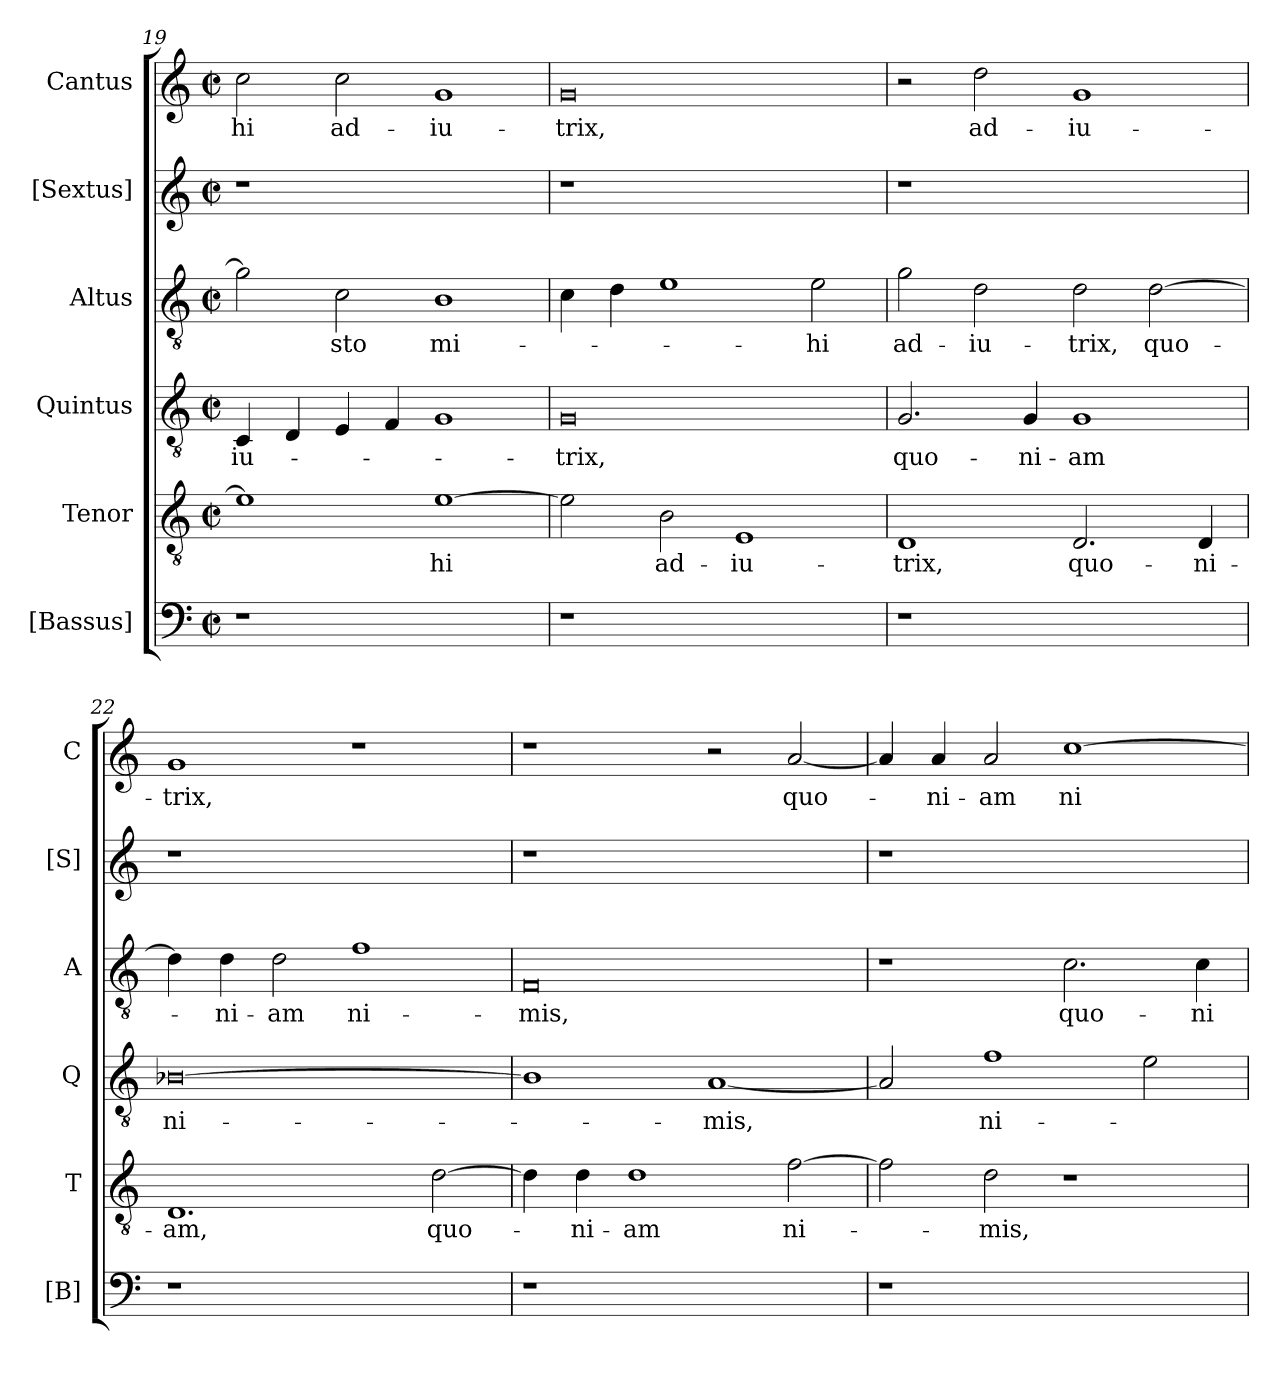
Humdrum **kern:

**kern	**kern	**text	**kern	**text	**kern	**text	**kern	**kern	**text
*part6	*part5	*part5	*part4	*part4	*part3	*part3	*part2	*part1	*part1
*staff6	*staff5	*staff5	*staff4	*staff4	*staff3	*staff3	*staff2	*staff1	*staff1
*I"[Bassus]	*I"Tenor	*	*I"Quintus	*	*I"Altus	*	*I"[Sextus]	*I"Cantus	*
*I'[B]	*I'T	*	*I'Q	*	*I'A	*	*I'[S]	*I'C	*
*clefF4	*clefGv2	*	*clefGv2	*	*clefGv2	*	*clefG2	*clefG2	*
*k[]	*k[]	*	*k[]	*	*k[]	*	*k[]	*k[]	*
*C:	*C:	*	*C:	*	*C:	*	*C:	*C:	*
*M2/2	*M2/2	*	*M2/2	*	*M2/2	*	*M2/2	*M2/2	*
*met(c|)	*met(c|)	*	*met(c|)	*	*met(c|)	*	*met(c|)	*met(c|)	*
=19	=19	=19	=19	=19	=19	=19	=19	=19	=19
1r	1e\]	.	4C/	-iu-	2g\]	.	1r	2cc\	-hi
.	.	.	4D/	.	.	.	.	.	.
.	.	.	4E/	.	2c\	-sto	.	2cc\	ad-
.	.	.	4F/	.	.	.	.	.	.
1ryy	[1e\	-hi	1G/	.	1B\	mi-	1ryy	1g/	-iu-
=20	=20	=20	=20	=20	=20	=20	=20	=20	=20
1r	2e\]	.	0G/	-trix,	4c\	.	1r	0g/	-trix,
.	.	.	.	.	4d\	.	.	.	.
.	2B\	ad-	.	.	1e\	.	.	.	.
1ryy	1E/	-iu-	.	.	.	.	1ryy	.	.
.	.	.	.	.	2e\	-hi	.	.	.
=21	=21	=21	=21	=21	=21	=21	=21	=21	=21
1r	1D/	-trix,	2.G/	quo-	2g\	ad-	1r	2r	.
.	.	.	.	.	2d\	-iu-	.	2dd\	ad-
.	.	.	4G/	-ni-	.	.	.	.	.
1ryy	2.D/	quo-	1G/	-am	2d\	-trix,	1ryy	1g/	-iu-
.	.	.	.	.	[2d\	quo-	.	.	.
.	4D/	-ni-	.	.	.	.	.	.	.
=22	=22	=22	=22	=22	=22	=22	=22	=22	=22
1r	1.D/	-am,	[0B-X\	ni-	4d\]	.	1r	1g/	-trix,
.	.	.	.	.	4d\	-ni-	.	.	.
.	.	.	.	.	2d\	-am	.	.	.
1ryy	.	.	.	.	1f\	ni-	1ryy	1r	.
.	[2d\	quo-	.	.	.	.	.	.	.
=23	=23	=23	=23	=23	=23	=23	=23	=23	=23
1r	4d\]	.	1B-\]	.	0F/	-mis,	1r	1r	.
.	4d\	-ni-	.	.	.	.	.	.	.
.	1d\	-am	.	.	.	.	.	.	.
1ryy	.	.	[1A/	-mis,	.	.	1ryy	2r	.
.	[2f\	ni-	.	.	.	.	.	[2a/	quo-
=24	=24	=24	=24	=24	=24	=24	=24	=24	=24
1r	2f\]	.	2A/]	.	1r	.	1r	4a/]	.
.	.	.	.	.	.	.	.	4a/	-ni-
.	2d\	-mis,	1f\	ni-	.	.	.	2a/	-am
1ryy	1r	.	.	.	2.c\	quo-	1ryy	[1cc\	ni-
.	.	.	2e\	.	.	.	.	.	.
.	.	.	.	.	4c\	-ni-	.	.	.
=	=	=	=	=	=	=	=	=	=
*-	*-	*-	*-	*-	*-	*-	*-	*-	*-
